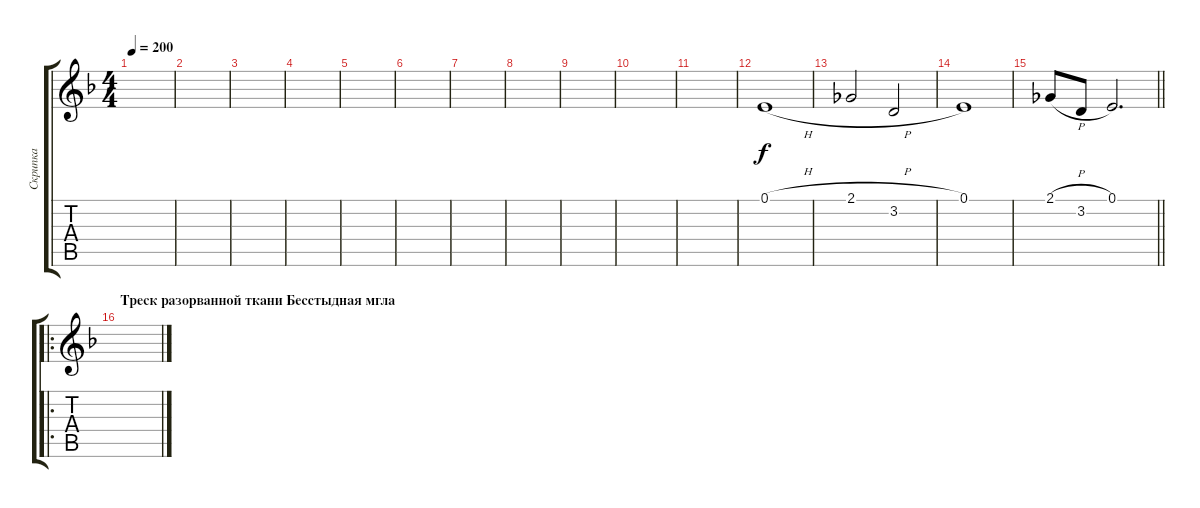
\track ("Скрипка" "Скрипка") {instrument violin bank 2}
\staff {score tabs}
\tuning (E4 B3 A3 D3 A2 D2) {hide}
\ts (4 4)
\tempo 200
\clef g2
\ks f
|
|
|
|
|
|
|
|
|
|
|
0.1{h}.1 |
2.1{h}.2 3.2.2 |
0.1.1 |
\barLineRight lightlight
2.1{h}.8 3.2.8 0.1.2{d} |
\ro
\section ("" "Треск разорванной ткани Бесстыдная мгла")
